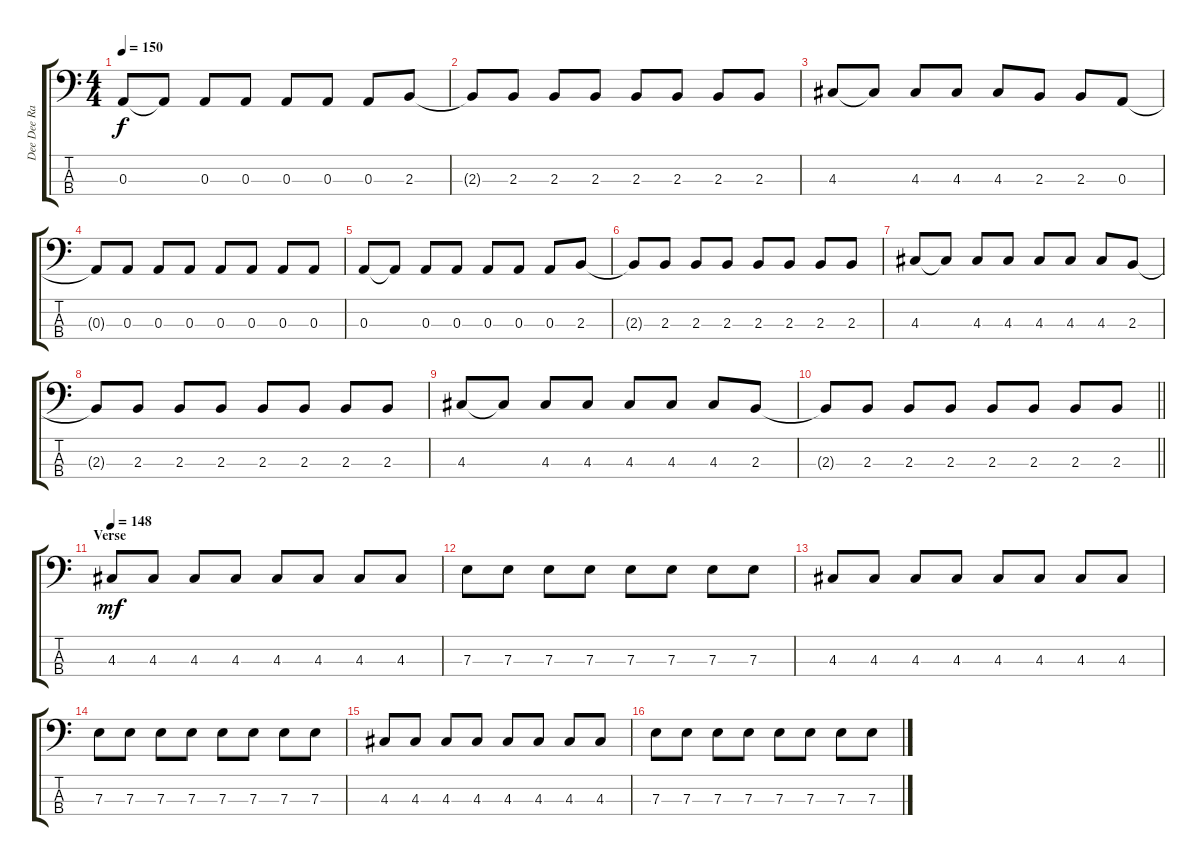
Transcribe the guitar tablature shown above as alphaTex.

\track ("Dee Dee Ramone - Bass" "Dee Dee Ra") {instrument electricbassfinger}
\staff {score tabs}
\tuning (G2 D2 A1 E1) {hide}
\ts (4 4)
\tempo 150
\clef f4
\ks c
0.3.8{dy f} 0.3{t}.8 0.3.8 0.3.8 0.3.8 0.3.8 0.3.8 2.3.8 |
2.3{t}.8 2.3.8 2.3.8 2.3.8 2.3.8 2.3.8 2.3.8 2.3.8 |
4.3.8 4.3{t}.8 4.3.8 4.3.8 4.3.8 2.3.8 2.3.8 0.3.8 |
0.3{t}.8 0.3.8 0.3.8 0.3.8 0.3.8 0.3.8 0.3.8 0.3.8 |
0.3.8 0.3{t}.8 0.3.8 0.3.8 0.3.8 0.3.8 0.3.8 2.3.8 |
2.3{t}.8 2.3.8 2.3.8 2.3.8 2.3.8 2.3.8 2.3.8 2.3.8 |
4.3.8 4.3{t}.8 4.3.8 4.3.8 4.3.8 4.3.8 4.3.8 2.3.8 |
2.3{t}.8 2.3.8 2.3.8 2.3.8 2.3.8 2.3.8 2.3.8 2.3.8 |
4.3.8 4.3{t}.8 4.3.8 4.3.8 4.3.8 4.3.8 4.3.8 2.3.8 |
\barLineRight lightlight
2.3{t}.8 2.3.8 2.3.8 2.3.8 2.3.8 2.3.8 2.3.8 2.3.8 |
\section ("" "Verse")
\tempo 148
4.3.8{dy mf} 4.3.8 4.3.8 4.3.8 4.3.8 4.3.8 4.3.8 4.3.8 |
7.3.8 7.3.8 7.3.8 7.3.8 7.3.8 7.3.8 7.3.8 7.3.8 |
4.3.8 4.3.8 4.3.8 4.3.8 4.3.8 4.3.8 4.3.8 4.3.8 |
7.3.8 7.3.8 7.3.8 7.3.8 7.3.8 7.3.8 7.3.8 7.3.8 |
4.3.8 4.3.8 4.3.8 4.3.8 4.3.8 4.3.8 4.3.8 4.3.8 |
7.3.8 7.3.8 7.3.8 7.3.8 7.3.8 7.3.8 7.3.8 7.3.8
